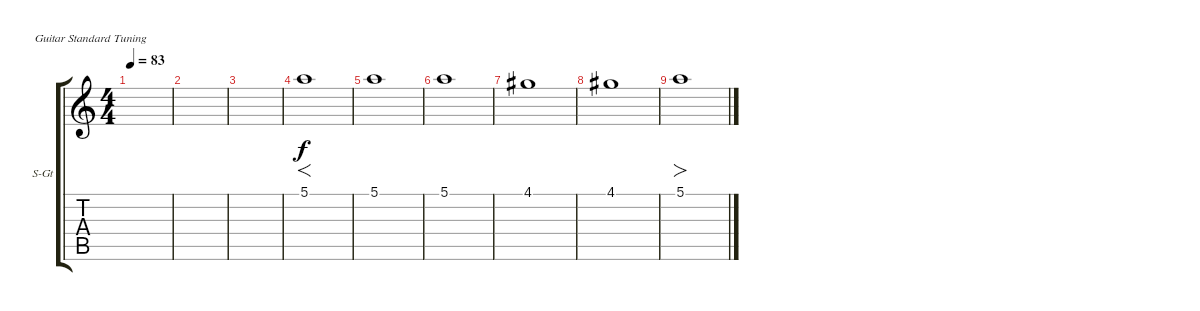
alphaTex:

\defaultSystemsLayout 4
\bracketExtendMode groupsimilarinstruments
\firstSystemTrackNameOrientation horizontal
\otherSystemsTrackNameOrientation horizontal
\track ("David" "S-Gt") {instrument acousticguitarsteel}
\staff {score tabs}
\tuning (E4 B3 G3 D3 A2 E2)
\ts (4 4)
\tempo 83
\clef g2
\ks c
|
|
|
5.1.1{f} |
5.1.1 |
5.1.1 |
4.1.1 |
4.1.1 |
5.1.1{fo}
